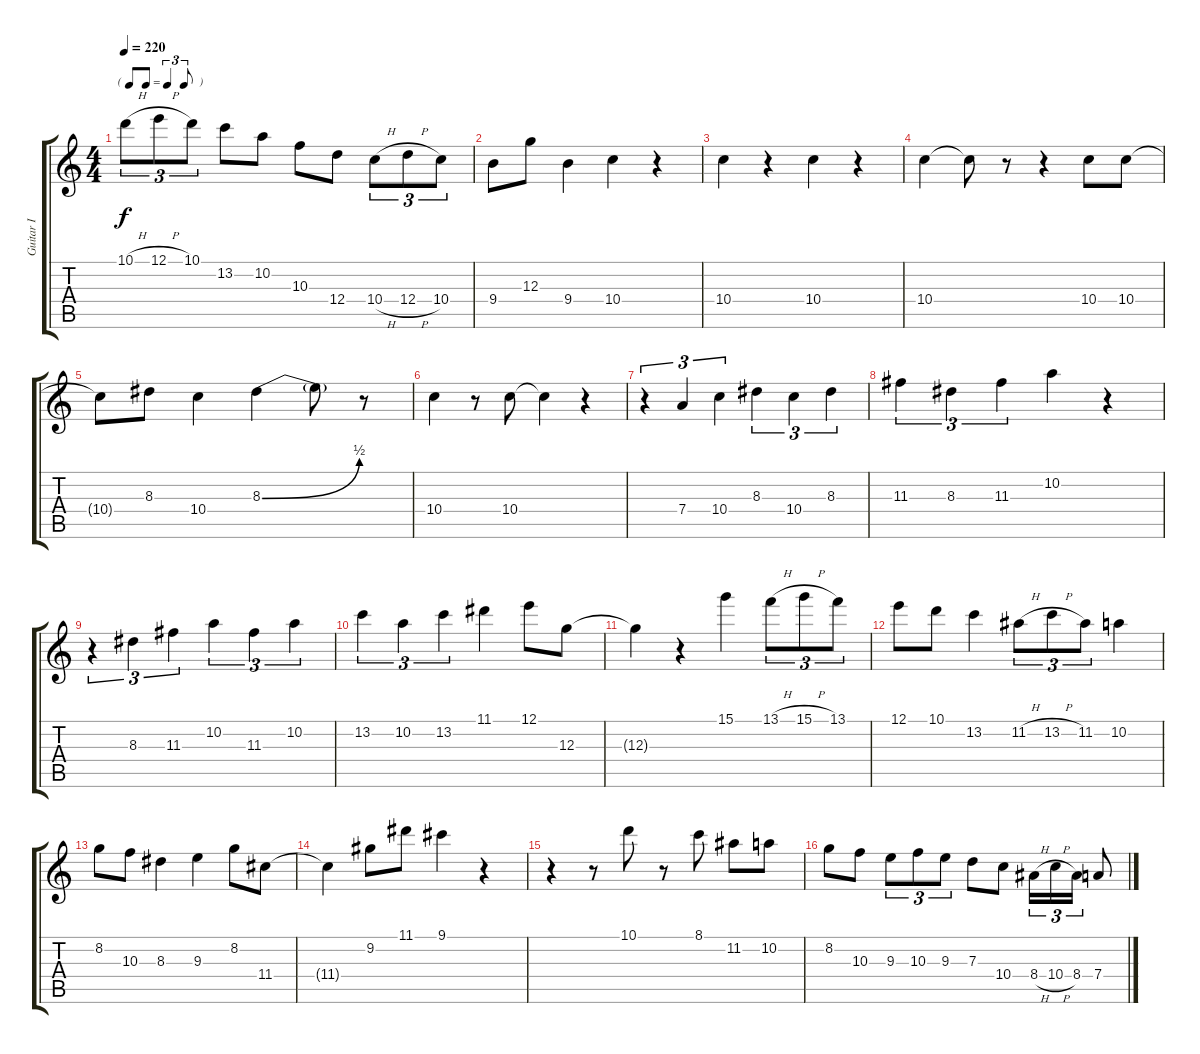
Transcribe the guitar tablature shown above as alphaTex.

\track ("Guitar I" "Guitar I") {instrument acousticguitarsteel}
\staff {score tabs}
\tuning (E4 B3 G3 D3 A2 E2) {hide}
\ts (4 4)
\tf triplet8th
\tempo 220
\clef g2
\ks c
10.1{h}.8{tu (3 2) dy f} 12.1{h}.8{tu (3 2)} 10.1.8{tu (3 2)} 13.2.8 10.2.8 10.3.8 12.4.8 10.4{h}.8{tu (3 2)} 12.4{h}.8{tu (3 2)} 10.4.8{tu (3 2)} |
9.4.8 12.3.8 9.4.4 10.4.4 r.4 |
10.4.4 r.4 10.4.4 r.4 |
10.4.4 10.4{t}.8 r.8 r.4 10.4.8 10.4.8 |
10.4{t}.8 8.3.8 10.4.4 8.3{be (bend 0 0 60 2)}.4 8.3{t}.8 r.8 |
10.4.4 r.8 10.4.8 10.4{t}.4 r.4 |
r.4{tu (3 2)} 7.4.4{tu (3 2)} 10.4.4{tu (3 2)} 8.3.4{tu (3 2)} 10.4.4{tu (3 2)} 8.3.4{tu (3 2)} |
11.3.4{tu (3 2)} 8.3.4{tu (3 2)} 11.3.4{tu (3 2)} 10.2.4 r.4 |
r.4{tu (3 2)} 8.3.4{tu (3 2)} 11.3.4{tu (3 2)} 10.2.4{tu (3 2)} 11.3.4{tu (3 2)} 10.2.4{tu (3 2)} |
13.2.4{tu (3 2)} 10.2.4{tu (3 2)} 13.2.4{tu (3 2)} 11.1.4 12.1.8 12.3.8 |
12.3{t}.4 r.4 15.1.4 13.1{h}.8{tu (3 2)} 15.1{h}.8{tu (3 2)} 13.1.8{tu (3 2)} |
12.1.8 10.1.8 13.2.4 11.2{h}.8{tu (3 2)} 13.2{h}.8{tu (3 2)} 11.2.8{tu (3 2)} 10.2.4 |
8.2.8 10.3.8 8.3.4 9.3.4 8.2.8 11.4.8 |
11.4{t}.4 9.2.8 11.1.8 9.1.4 r.4 |
r.4 r.8 10.1.8 r.8 8.1.8 11.2.8 10.2.8 |
8.2.8 10.3.8 9.3.8{tu (3 2)} 10.3.8{tu (3 2)} 9.3.8{tu (3 2)} 7.3.8 10.4.8 8.4{h}.16{tu (3 2)} 10.4{h}.16{tu (3 2)} 8.4.16{tu (3 2)} 7.4.8
